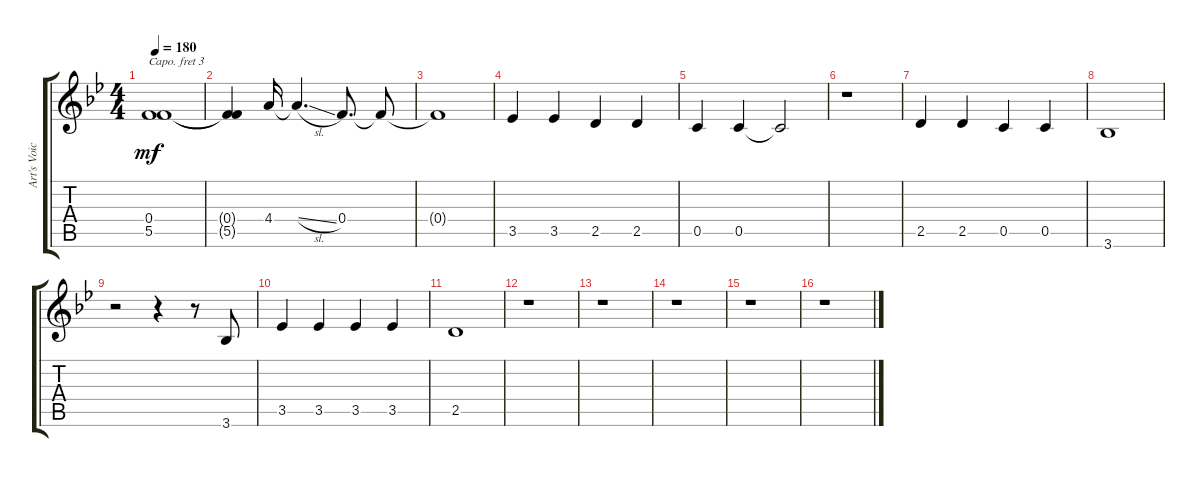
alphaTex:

\track ("Art's Voice" "Art's Voic") {instrument electricguitarclean}
\staff {score tabs}
\capo 3
\tuning (E4 B3 G3 D3 A2 E2) {hide}
\ts (4 4)
\tempo 180
\clef g2
\ks bb
(0.4 5.5).1{dy mf} |
(0.4{t} 5.5{t}).4 4.4.16 4.4{sl t}.4{d} 0.4.8{d} 0.4{t}.8 |
0.4{t}.1 |
3.5.4 3.5.4 2.5.4 2.5.4 |
0.5.4 0.5.4 0.5{t}.2 |
r.1 |
2.5.4 2.5.4 0.5.4 0.5.4 |
3.6.1 |
r.2 r.4 r.8 3.6.8 |
3.5.4 3.5.4 3.5.4 3.5.4 |
2.5.1 |
r.1 |
r.1 |
r.1 |
r.1 |
r.1
